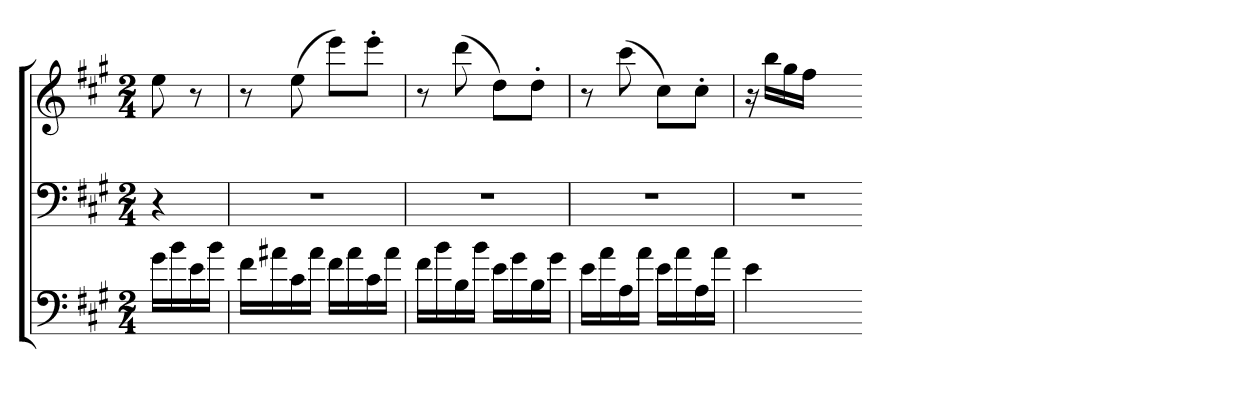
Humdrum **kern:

**kern	**kern	**kern
*part3	*part2	*part1
*staff3	*staff2	*staff1
*clefF4	*clefF4	*clefG2
*k[f#c#g#]	*k[f#c#g#]	*k[f#c#g#]
*A:	*A:	*A:
*M2/4	*M2/4	*M2/4
=	=	=
16g#LL	4r	8ee
16b	.	.
16e	.	8r
16bJJ	.	.
=	=	=
16f#LL	2r	8r
16a#X	.	.
16c#	.	(8ee
16a#JJ	.	.
16f#LL	.	8eeeL)
16a#	.	.
16c#	.	8eee'J
16a#JJ	.	.
=	=	=
16f#LL	2r	8r
16b	.	.
16B	.	(8ddd
16bJJ	.	.
16eLL	.	8ddL)
16g#	.	.
16B	.	8dd'J
16g#JJ	.	.
=	=	=
16eLL	2r	8r
16a	.	.
16A	.	(8ccc#
16aJJ	.	.
16eLL	.	8cc#L)
16a	.	.
16A	.	8cc#'J
16aJJ	.	.
=	=	=
4e	2r	16r
.	.	16bbLL
.	.	16gg#
.	.	16ff#JJ
4ryy	.	4ryy
=-	=-	=-
*-	*-	*-
